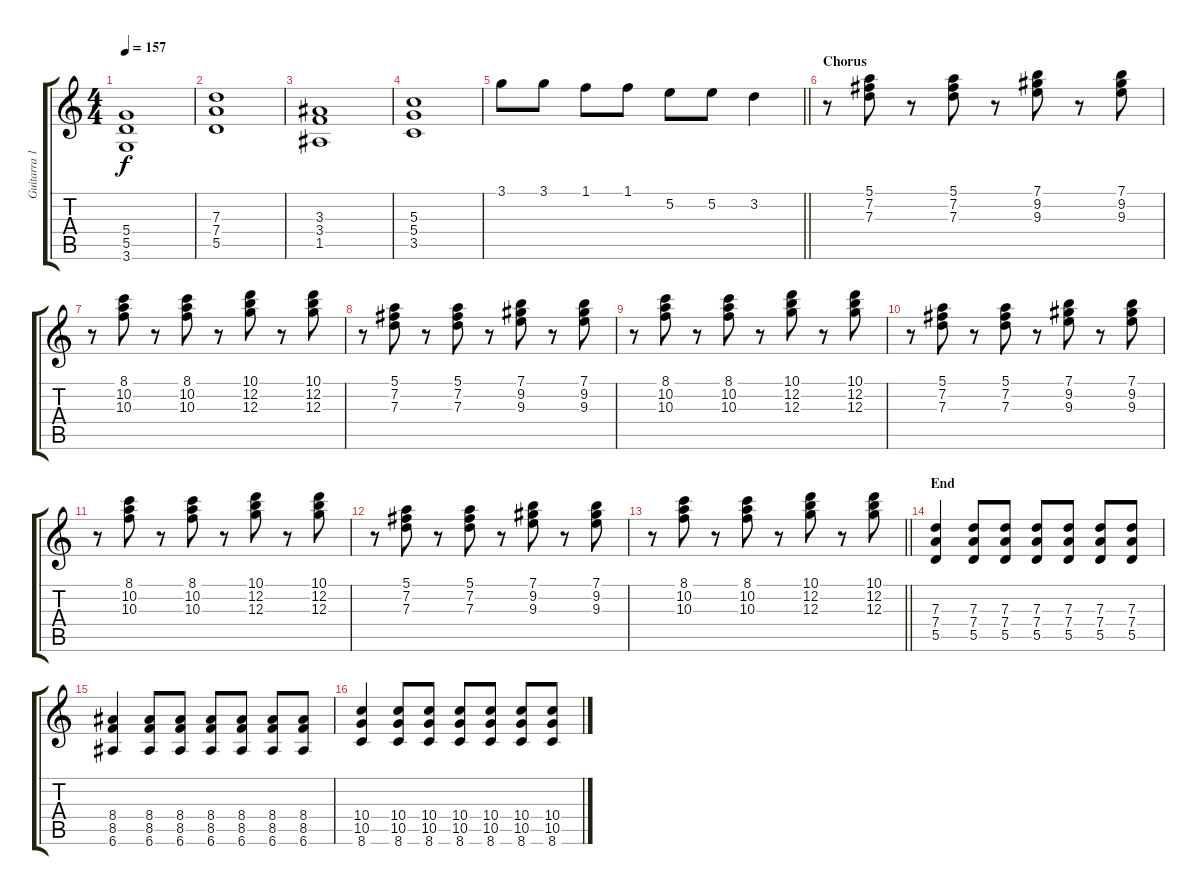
\track ("Guitarra 1 - Mathias" "Guitarra 1") {instrument overdrivenguitar}
\staff {score tabs}
\tuning (E4 B3 G3 D3 A2 E2) {hide}
\ts (4 4)
\tempo 157
\clef g2
\ks c
(5.4 5.5 3.6).1{dy f} |
(7.3 7.4 5.5).1 |
(3.3 3.4 1.5).1 |
(5.3 5.4 3.5).1 |
\barLineRight lightlight
3.1.8{volume 14 instrument altosax} 3.1.8 1.1.8 1.1.8 5.2.8 5.2.8 3.2.4 |
\section ("" "Chorus")
r.8{volume 11 instrument overdrivenguitar} (5.1 7.2 7.3).8 r.8 (5.1 7.2 7.3).8 r.8 (7.1 9.2 9.3).8 r.8 (7.1 9.2 9.3).8 |
r.8 (8.1 10.2 10.3).8 r.8 (8.1 10.2 10.3).8 r.8 (10.1 12.2 12.3).8 r.8 (10.1 12.2 12.3).8 |
r.8 (5.1 7.2 7.3).8 r.8 (5.1 7.2 7.3).8 r.8 (7.1 9.2 9.3).8 r.8 (7.1 9.2 9.3).8 |
r.8 (8.1 10.2 10.3).8 r.8 (8.1 10.2 10.3).8 r.8 (10.1 12.2 12.3).8 r.8 (10.1 12.2 12.3).8 |
r.8 (5.1 7.2 7.3).8 r.8 (5.1 7.2 7.3).8 r.8 (7.1 9.2 9.3).8 r.8 (7.1 9.2 9.3).8 |
r.8 (8.1 10.2 10.3).8 r.8 (8.1 10.2 10.3).8 r.8 (10.1 12.2 12.3).8 r.8 (10.1 12.2 12.3).8 |
r.8 (5.1 7.2 7.3).8 r.8 (5.1 7.2 7.3).8 r.8 (7.1 9.2 9.3).8 r.8 (7.1 9.2 9.3).8 |
\barLineRight lightlight
r.8 (8.1 10.2 10.3).8 r.8 (8.1 10.2 10.3).8 r.8 (10.1 12.2 12.3).8 r.8 (10.1 12.2 12.3).8 |
\section ("" "End")
(7.3 7.4 5.5).4{instrument distortionguitar} (7.3 7.4 5.5).8 (7.3 7.4 5.5).8 (7.3 7.4 5.5).8 (7.3 7.4 5.5).8 (7.3 7.4 5.5).8 (7.3 7.4 5.5).8 |
(8.4 8.5 6.6).4 (8.4 8.5 6.6).8 (8.4 8.5 6.6).8 (8.4 8.5 6.6).8 (8.4 8.5 6.6).8 (8.4 8.5 6.6).8 (8.4 8.5 6.6).8 |
(10.4 10.5 8.6).4 (10.4 10.5 8.6).8 (10.4 10.5 8.6).8 (10.4 10.5 8.6).8 (10.4 10.5 8.6).8 (10.4 10.5 8.6).8 (10.4 10.5 8.6).8
